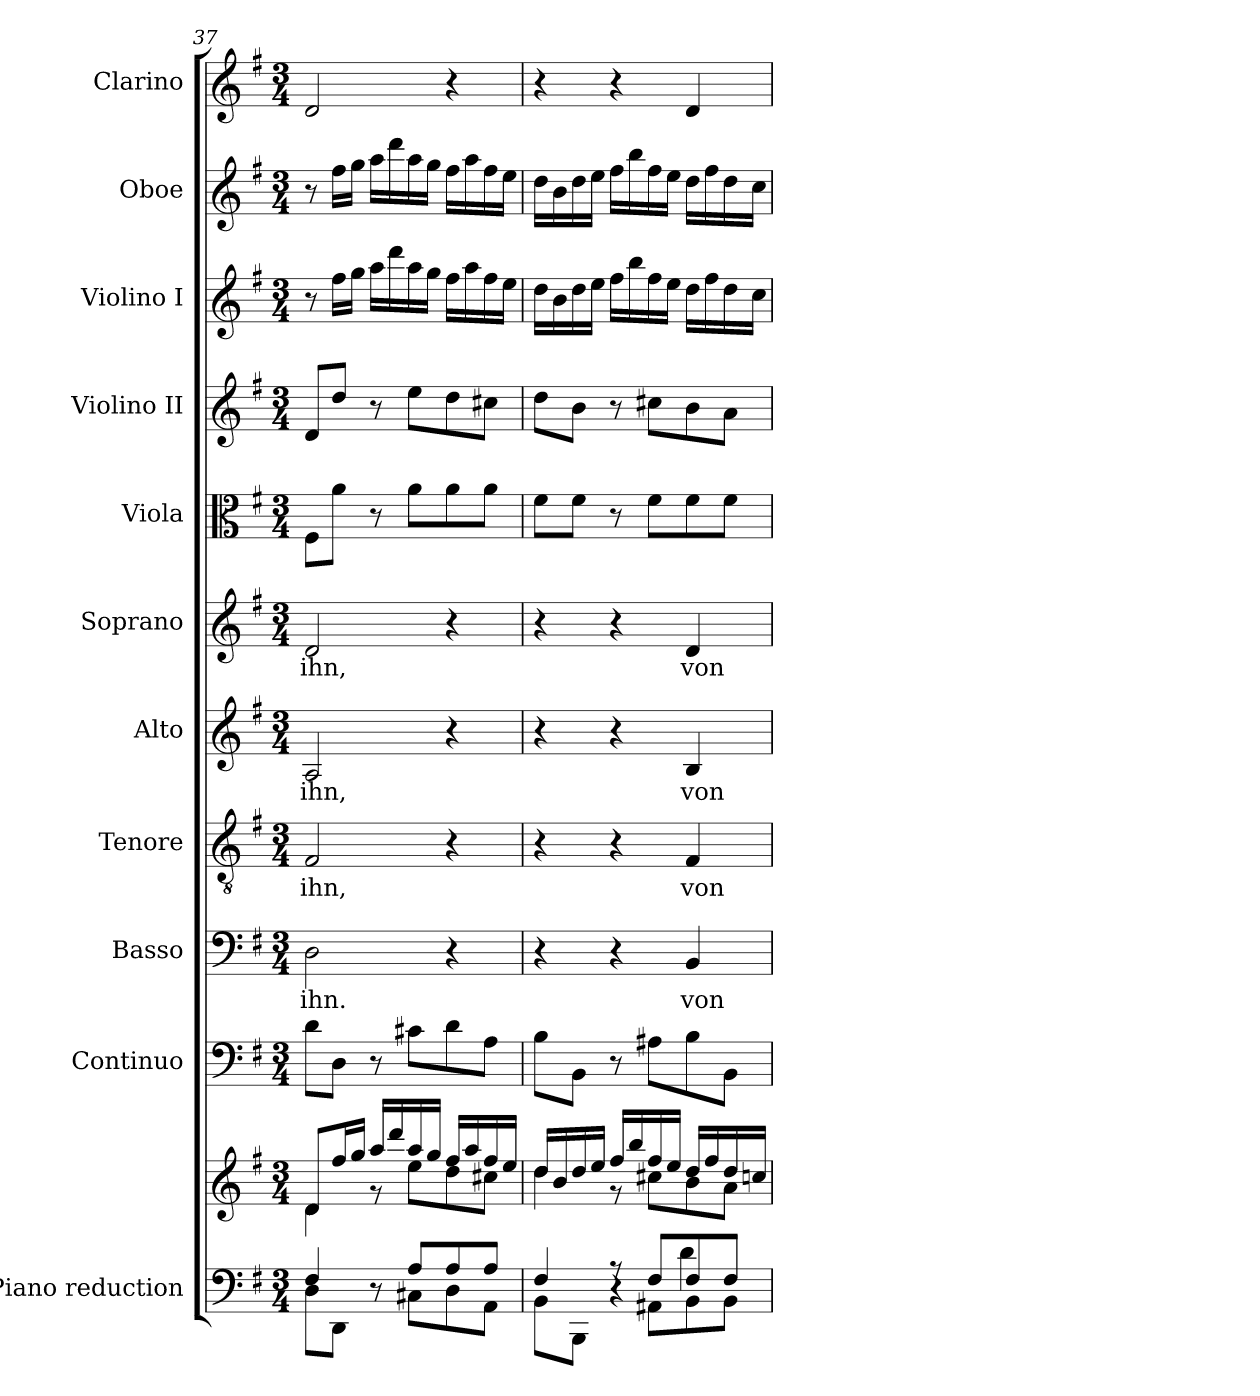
**kern	**kern	**kern	**kern	**text	**kern	**text	**kern	**text	**kern	**text	**kern	**kern	**kern	**kern	**kern
*part11	*part11	*part10	*part9	*part9	*part8	*part8	*part7	*part7	*part6	*part6	*part5	*part4	*part3	*part2	*part1
*staff12	*staff11	*staff10	*staff9	*staff9	*staff8	*staff8	*staff7	*staff7	*staff6	*staff6	*staff5	*staff4	*staff3	*staff2	*staff1
*I"Piano reduction	*	*I"Continuo	*I"Basso	*	*I"Tenore	*	*I"Alto	*	*I"Soprano	*	*I"Viola	*I"Violino II	*I"Violino I	*I"Oboe	*I"Clarino
*I'Pno	*	*	*	*	*	*	*	*	*	*	*	*	*	*I'Ob	*
*clefF4	*clefG2	*clefF4	*clefF4	*	*clefGv2	*	*clefG2	*	*clefG2	*	*clefC3	*clefG2	*clefG2	*clefG2	*clefG2
*k[f#]	*k[f#]	*k[f#]	*k[f#]	*	*k[f#]	*	*k[f#]	*	*k[f#]	*	*k[f#]	*k[f#]	*k[f#]	*k[f#]	*k[f#]
*M3/4	*M3/4	*M3/4	*M3/4	*	*M3/4	*	*M3/4	*	*M3/4	*	*M3/4	*M3/4	*M3/4	*M3/4	*M3/4
=37	=37	=37	=37	=37	=37	=37	=37	=37	=37	=37	=37	=37	=37	=37	=37
*^	*^	*	*	*	*	*	*	*	*	*	*	*	*	*	*
!	!	!	!	!	!	!LO:LY:b	!	!LO:LY:b	!	!LO:LY:b	!	!LO:LY:b	!	!	!	!	!
4F#/	8D\L	8d/L	4d\	8d\L	2D\	ihn.	2F#/	ihn,	2A/	ihn,	2d/	ihn,	8F#\L	8d/L	8r	8r	2d/
.	8DD\J	16ff#/L	.	8D\J	.	.	.	.	.	.	.	.	8a\J	8dd/J	16ff#\LL	16ff#\LL	.
.	.	16gg/JJ	.	.	.	.	.	.	.	.	.	.	.	.	16gg\JJ	16gg\JJ	.
8r	8ryy	16aa/LL	8r	8r	.	.	.	.	.	.	.	.	8r	8r	16aa\LL	16aa\LL	.
.	.	16ddd/	.	.	.	.	.	.	.	.	.	.	.	.	16ddd\	16ddd\	.
8A/L	8C#X\L	16aa/	8ee\L	8c#X\L	.	.	.	.	.	.	.	.	8a\L	8ee\L	16aa\	16aa\	.
.	.	16gg/JJ	.	.	.	.	.	.	.	.	.	.	.	.	16gg\JJ	16gg\JJ	.
8A/	8D\	16ff#/LL	8dd\	8d\	4r	.	4r	.	4r	.	4r	.	8a\	8dd\	16ff#\LL	16ff#\LL	4r
.	.	16aa/	.	.	.	.	.	.	.	.	.	.	.	.	16aa\	16aa\	.
8A/J	8AA\J	16ff#/	8cc#X\J	8A\J	.	.	.	.	.	.	.	.	8a\J	8cc#X\J	16ff#\	16ff#\	.
.	.	16ee/JJ	.	.	.	.	.	.	.	.	.	.	.	.	16ee\JJ	16ee\JJ	.
=38	=38	=38	=38	=38	=38	=38	=38	=38	=38	=38	=38	=38	=38	=38	=38	=38	=38
*	*^	*	*	*	*	*	*	*	*	*	*	*	*	*	*	*	*
4F#/	8BB\L	4ryy	16dd/LL	4dd\	8B\L	4r	.	4r	.	4r	.	4r	.	8f#\L	8dd\L	16dd\LL	16dd\LL	4r
.	.	.	16b/	.	.	.	.	.	.	.	.	.	.	.	.	16b\	16b\	.
.	8BBB\J	.	16dd/	.	8BB\J	.	.	.	.	.	.	.	.	8f#\J	8b\J	16dd\	16dd\	.
.	.	.	16ee/JJ	.	.	.	.	.	.	.	.	.	.	.	.	16ee\JJ	16ee\JJ	.
8r	8ryy	4r	16ff#/LL	8r	8r	4r	.	4r	.	4r	.	4r	.	8r	8r	16ff#\LL	16ff#\LL	4r
.	.	.	16bb/	.	.	.	.	.	.	.	.	.	.	.	.	16bb\	16bb\	.
8F#/L	8AA#X\L	.	16ff#/	8cc#X\L	8A#X\L	.	.	.	.	.	.	.	.	8f#\L	8cc#X\L	16ff#\	16ff#\	.
.	.	.	16ee/JJ	.	.	.	.	.	.	.	.	.	.	.	.	16ee\JJ	16ee\JJ	.
!	!	!	!	!	!	!	!LO:LY:b	!	!LO:LY:b	!	!LO:LY:b	!	!LO:LY:b	!	!	!	!	!
8F#/	8BB\	4d:\	16dd/LL	8b\	8B\	4BB/	von	4F#/	von	4B/	von	4d/	von	8f#\	8b\	16dd\LL	16dd\LL	4d/
.	.	.	16ff#/	.	.	.	.	.	.	.	.	.	.	.	.	16ff#\	16ff#\	.
8F#/J	8BB\J	.	16dd/	8a\J	8BB\J	.	.	.	.	.	.	.	.	8f#\J	8a\J	16dd\	16dd\	.
.	.	.	16ccn/JJ	.	.	.	.	.	.	.	.	.	.	.	.	16cc\JJ	16cc\JJ	.
*v	*v	*v	*	*	*	*	*	*	*	*	*	*	*	*	*	*	*	*
*	*v	*v	*	*	*	*	*	*	*	*	*	*	*	*	*	*
=	=	=	=	=	=	=	=	=	=	=	=	=	=	=	=
*-	*-	*-	*-	*-	*-	*-	*-	*-	*-	*-	*-	*-	*-	*-	*-
